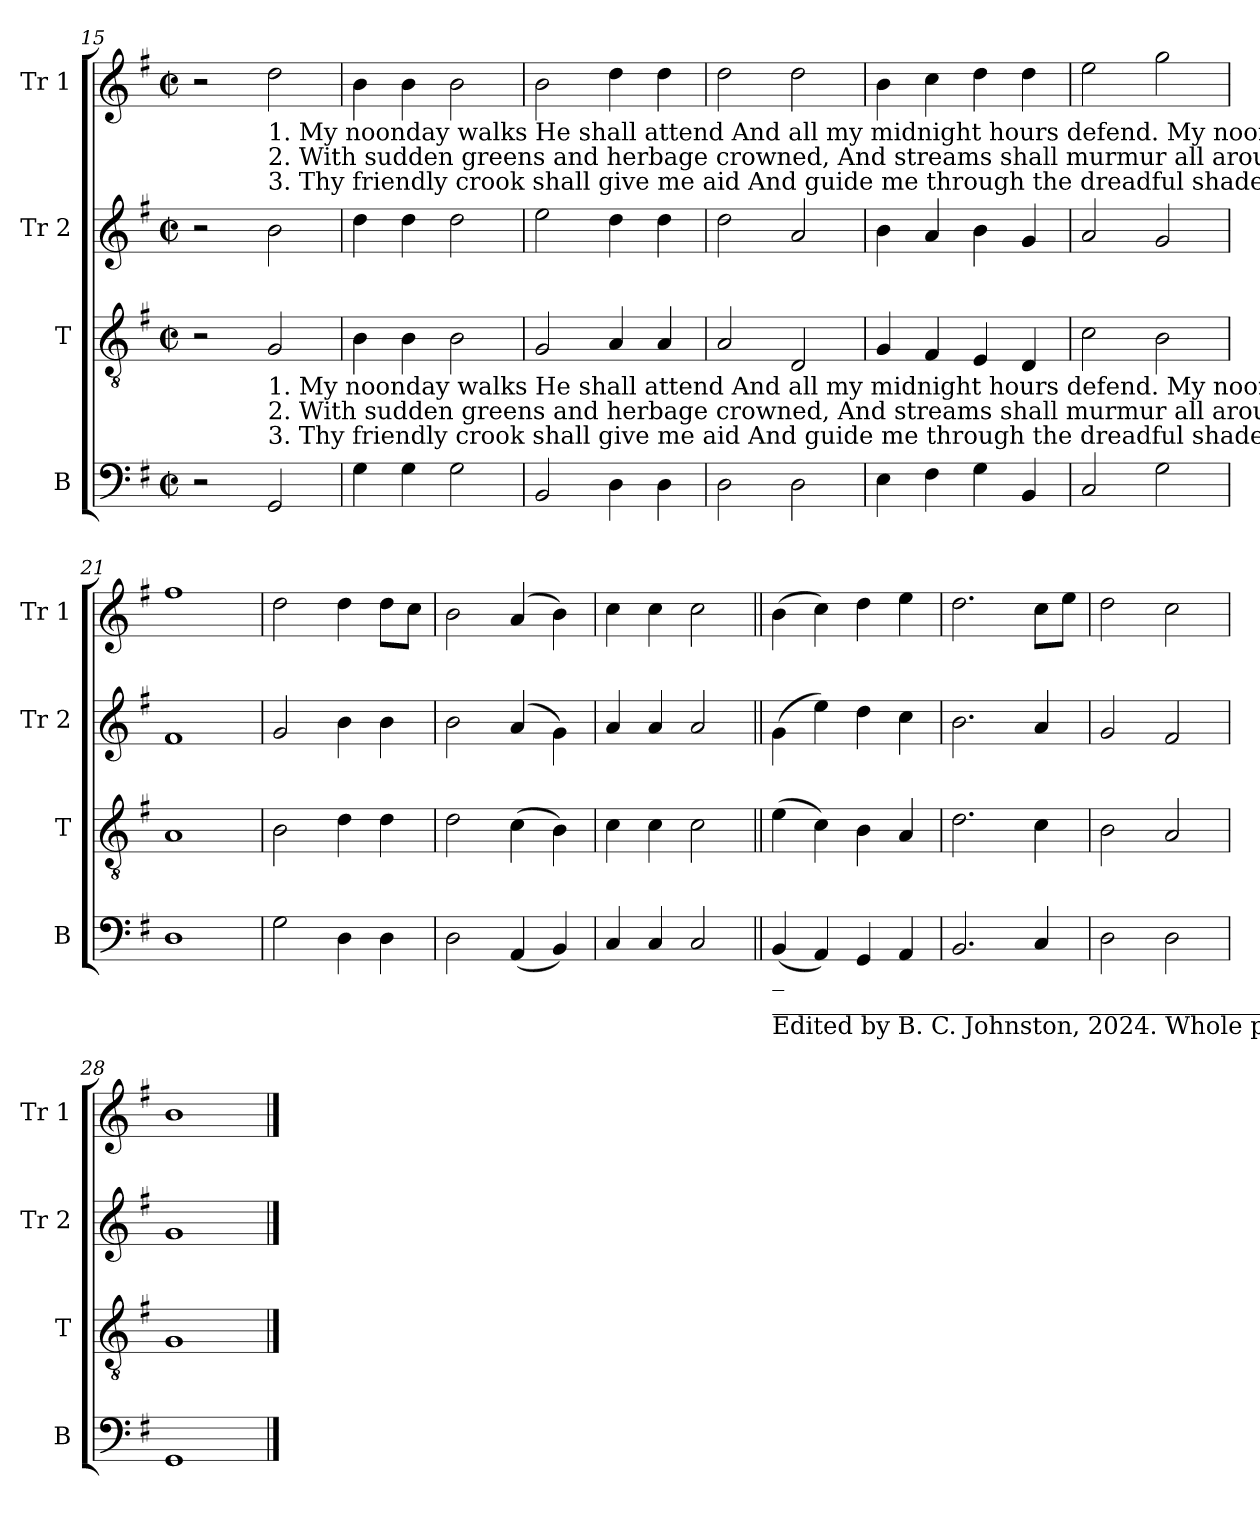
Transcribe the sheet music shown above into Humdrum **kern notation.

**kern	**kern	**kern	**kern
*part4	*part3	*part2	*part1
*staff4	*staff3	*staff2	*staff1
*I"B	*I"T	*I"Tr 2	*I"Tr 1
*I'B	*I'T	*I'Tr 2	*I'Tr 1
!!LO:LB:g=z
*clefF4	*clefGv2	*clefG2	*clefG2
*k[f#]	*k[f#]	*k[f#]	*k[f#]
*M2/2	*M2/2	*M2/2	*M2/2
*met(c|)	*met(c|)	*met(c|)	*met(c|)
=15	=15	=15	=15
2r	2r	2r	2r
!	!	!	!LO:TX:b:t=1.         My   noonday walks He  shall attend  And  all my midnight hours defend. My   noonday  walks  He   shall attend  And    all  my    midnight      hours    defend.
!	!	!	!LO:TX:b:t=2. With sudden greens and herbage crowned, And streams shall murmur all around.  With sudden greens and herbage crowned, And streams shall murmur all around.
!	!	!	!LO:TX:b:t=3. Thy  friendly crook shall give me aid  And guide me through the dreadful shade.Thy  friendly  crook shall give me aid    And guide me through  the  dreadful  shade.
!	!LO:TX:b:t=1.         My   noonday walks He  shall attend  And  all my midnight hours defend. My   noonday  walks  He   shall attend  And    all  my    midnight      hours    defend.	!	!
!	!LO:TX:b:t=2. With sudden greens and herbage crowned, And streams shall murmur all around.  With sudden greens and herbage crowned, And streams shall murmur all around.	!	!
!	!LO:TX:b:t=3. Thy  friendly crook shall give me aid  And guide me through the dreadful shade.Thy  friendly  crook shall give me aid    And guide me through  the  dreadful  shade.	!	!
2GG/	2G/	2b\	2dd\
=16	=16	=16	=16
4G\	4B\	4dd\	4b\
4G\	4B\	4dd\	4b\
2G\	2B\	2dd\	2b\
=17	=17	=17	=17
2BB/	2G/	2ee\	2b\
4D\	4A/	4dd\	4dd\
4D\	4A/	4dd\	4dd\
=18	=18	=18	=18
2D\	2A/	2dd\	2dd\
2D\	2D/	2a/	2dd\
=19	=19	=19	=19
4E\	4G/	4b\	4b\
4F#\	4F#/	4a/	4cc\
4G\	4E/	4b\	4dd\
4BB/	4D/	4g/	4dd\
=20	=20	=20	=20
2C/	2c\	2a/	2ee\
2G\	2B\	2g/	2gg\
=21	=21	=21	=21
1D	1A	1f#	1ff#
=22	=22	=22	=22
2G\	2B\	2g/	2dd\
4D\	4d\	4b\	4dd\
4D\	4d\	4b\	8dd\L
.	.	.	8cc\J
=23	=23	=23	=23
2D\	2d\	2b\	2b\
(<4AA/	(>4c\	(>4a/	(>4a/
4BB/)	4B\)	4g\)	4b\)
=24	=24	=24	=24
4C/	4c\	4a/	4cc\
4C/	4c\	4a/	4cc\
2C/	2c\	2a/	2cc\
=25||	=25||	=25||	=25||
!LO:TX:b:t=_	!	!	!
!LO:TX:b:t=_____________________________________________________	!	!	!
!LO:TX:b:t=Edited by B. C. Johnston, 2024.  Whole piece transposed from A to G.	!	!	!
(<4BB/	(>4e\	(>4g\	(>4b\
4AA/)	4c\)	4ee\)	4cc\)
4GG/	4B\	4dd\	4dd\
4AA/	4A/	4cc\	4ee\
=26	=26	=26	=26
2.BB/	2.d\	2.b\	2.dd\
4C/	4c\	4a/	8cc\L
.	.	.	8ee\J
=27	=27	=27	=27
2D\	2B\	2g/	2dd\
2D\	2A/	2f#/	2cc\
=28	=28	=28	=28
1GG	1G	1g	1b
==	==	==	==
*-	*-	*-	*-
